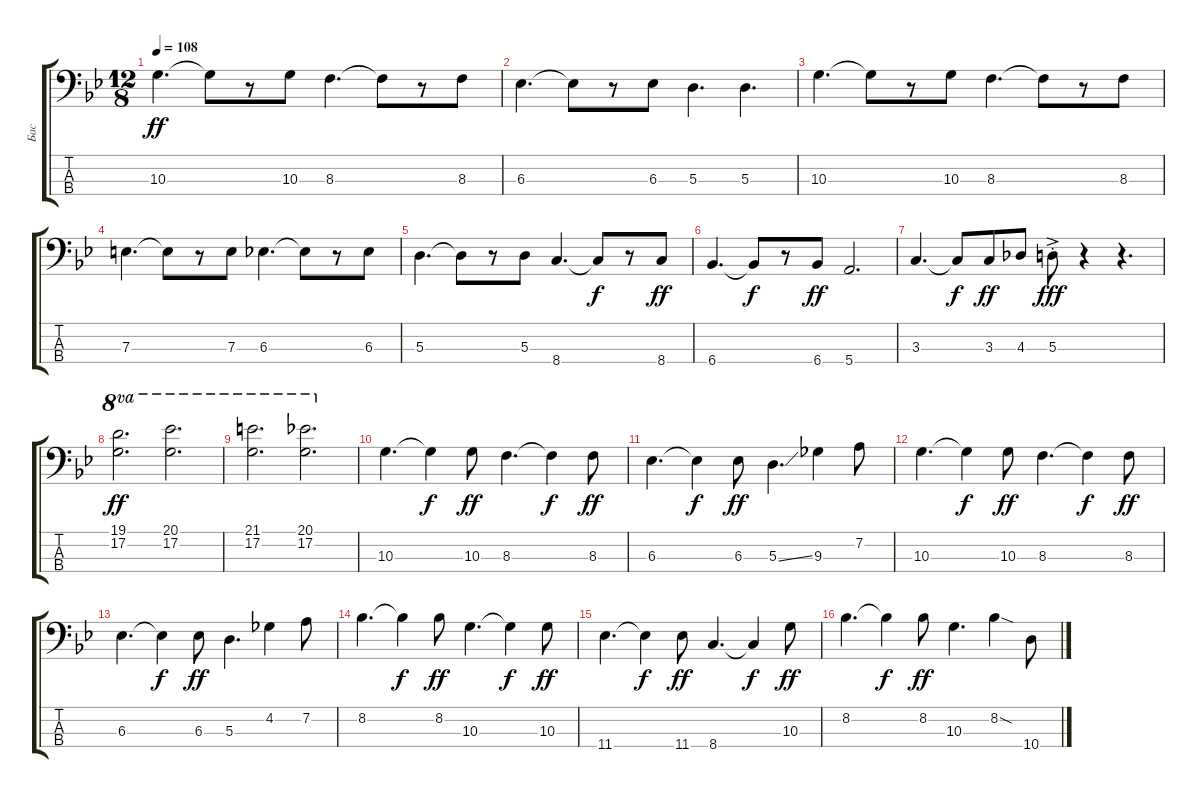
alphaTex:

\track ("Бас" "Бас") {instrument electricbassfinger}
\staff {score tabs}
\tuning (G2 D2 A1 E1) {hide}
\ts (12 8)
\tempo 108
\clef f4
\ks gminor
10.3.4{d dy ff} 10.3{t}.8 r.8 10.3.8 8.3.4{d} 8.3{t}.8 r.8 8.3.8 |
6.3.4{d} 6.3{t}.8 r.8 6.3.8 5.3.4{d} 5.3.4{d} |
10.3.4{d} 10.3{t}.8 r.8 10.3.8 8.3.4{d} 8.3{t}.8 r.8 8.3.8 |
7.3.4{d} 7.3{t}.8 r.8 7.3.8 6.3.4{d} 6.3{t}.8 r.8 6.3.8 |
5.3.4{d} 5.3{t}.8 r.8 5.3.8 8.4.4{d} 8.4{t}.8{dy f} r.8 8.4.8{dy ff} |
6.4.4{d} 6.4{t}.8{dy f} r.8 6.4.8{dy ff} 5.4.2{d} |
3.3.4{d} 3.3{t}.8{dy f} 3.3.8{dy ff} 4.3.8 5.3{ac st}.8{dy fff} r.4 r.4{d} |
(19.1 17.2).2{d ot 8va dy ff} (20.1 17.2).2{d ot 8va} |
(21.1 17.2).2{d ot 8va} (20.1 17.2).2{d ot 8va} |
10.3.4{d} 10.3{t}.4{dy f} 10.3.8{dy ff} 8.3.4{d} 8.3{t}.4{dy f} 8.3.8{dy ff} |
6.3.4{d} 6.3{t}.4{dy f} 6.3.8{dy ff} 5.3{ss}.4{d} 9.3.4 7.2.8 |
10.3.4{d} 10.3{t}.4{dy f} 10.3.8{dy ff} 8.3.4{d} 8.3{t}.4{dy f} 8.3.8{dy ff} |
6.3.4{d} 6.3{t}.4{dy f} 6.3.8{dy ff} 5.3.4{d} 4.2.4 7.2.8 |
8.2.4{d} 8.2{t}.4{dy f} 8.2.8{dy ff} 10.3.4{d} 10.3{t}.4{dy f} 10.3.8{dy ff} |
11.4.4{d} 11.4{t}.4{dy f} 11.4.8{dy ff} 8.4.4{d} 8.4{t}.4{dy f} 10.3.8{dy ff} |
8.2.4{d} 8.2{t}.4{dy f} 8.2.8{dy ff} 10.3.4{d} 8.2{sod}.4 10.4.8
